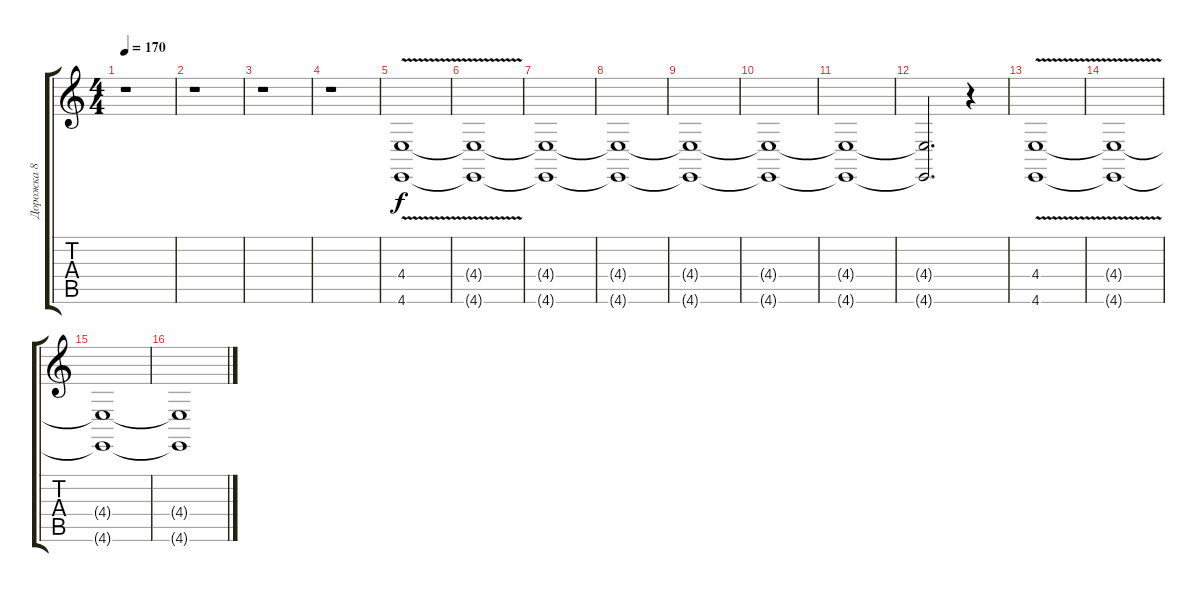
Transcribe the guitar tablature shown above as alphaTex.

\track ("Дорожка 8" "Дорожка 8") {instrument choiraahs}
\staff {score tabs}
\tuning (D4 A3 F3 C3 G2 C2) {hide}
\ts (4 4)
\tempo 170
\clef g2
\ks c
r.1{dy f} |
r.1 |
r.1 |
r.1{volume 0} |
(4.4{v} 4.6{v}).1{volume 16} |
(4.4{t} 4.6{t}).1 |
(4.4{t} 4.6{t}).1 |
(4.4{t} 4.6{t}).1 |
(4.4{t} 4.6{t}).1 |
(4.4{t} 4.6{t}).1 |
(4.4{t} 4.6{t}).1 |
(4.4{t} 4.6{t}).2{d} r.4{volume 0} |
(4.4{v} 4.6{v}).1{volume 16} |
(4.4{t} 4.6{t}).1 |
(4.4{t} 4.6{t}).1 |
(4.4{t} 4.6{t}).1
